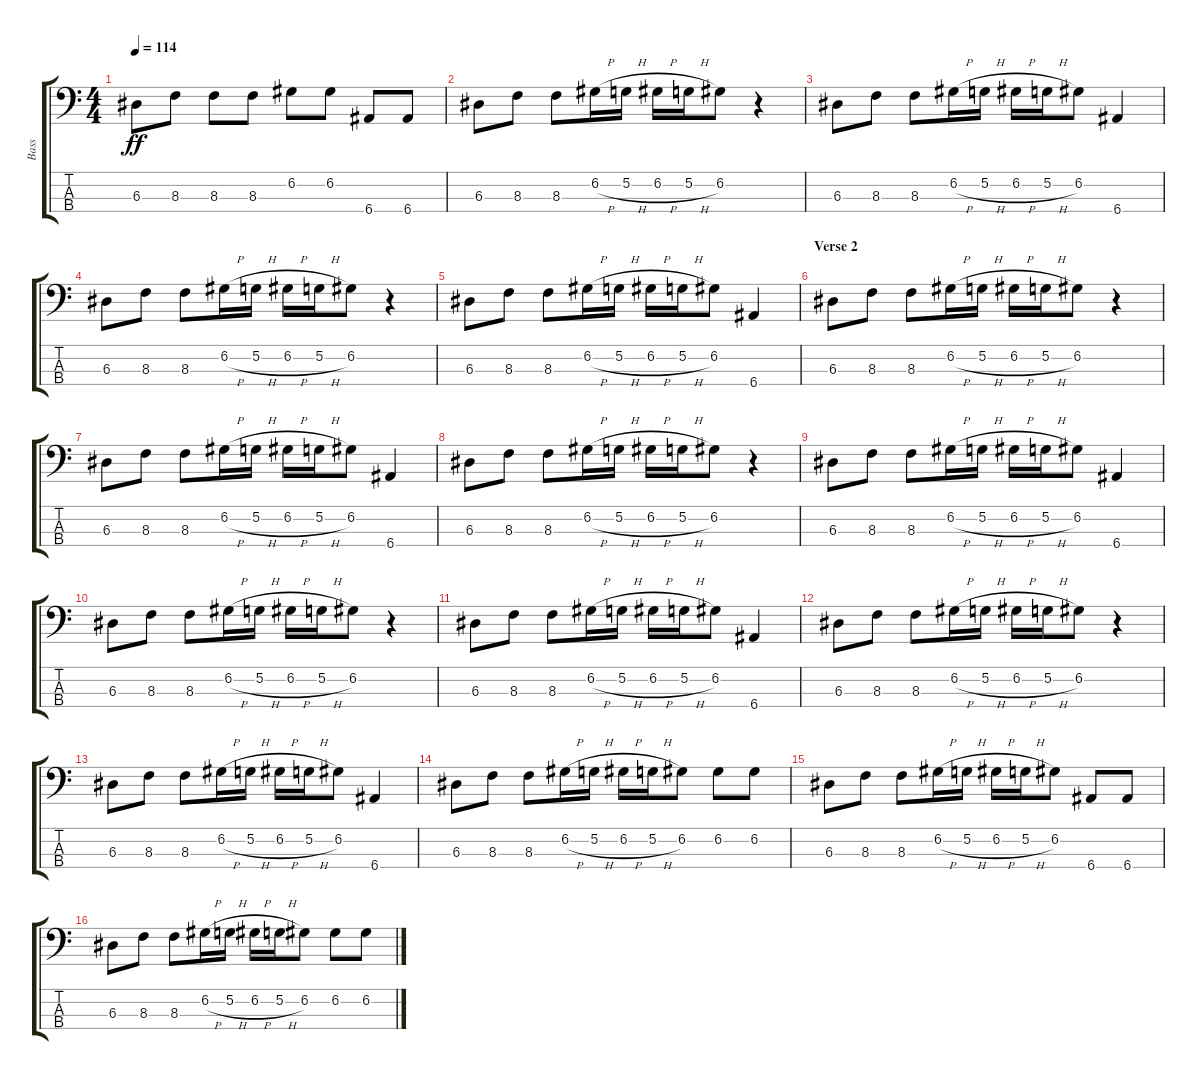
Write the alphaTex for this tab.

\track ("Bass" "Bass") {instrument electricbassfinger}
\staff {score tabs}
\tuning (G2 D2 A1 E1) {hide}
\ts (4 4)
\tempo 114
\clef f4
\ks c
6.3.8{dy ff} 8.3.8 8.3.8 8.3.8 6.2.8 6.2.8 6.4.8 6.4.8 |
6.3.8 8.3.8 8.3.8 6.2{h}.16 5.2{h}.16 6.2{h}.16 5.2{h}.16 6.2.8 r.4 |
6.3.8 8.3.8 8.3.8 6.2{h}.16 5.2{h}.16 6.2{h}.16 5.2{h}.16 6.2.8 6.4.4 |
6.3.8 8.3.8 8.3.8 6.2{h}.16 5.2{h}.16 6.2{h}.16 5.2{h}.16 6.2.8 r.4 |
6.3.8 8.3.8 8.3.8 6.2{h}.16 5.2{h}.16 6.2{h}.16 5.2{h}.16 6.2.8 6.4.4 |
\section ("" "Verse 2")
6.3.8 8.3.8 8.3.8 6.2{h}.16 5.2{h}.16 6.2{h}.16 5.2{h}.16 6.2.8 r.4 |
6.3.8 8.3.8 8.3.8 6.2{h}.16 5.2{h}.16 6.2{h}.16 5.2{h}.16 6.2.8 6.4.4 |
6.3.8 8.3.8 8.3.8 6.2{h}.16 5.2{h}.16 6.2{h}.16 5.2{h}.16 6.2.8 r.4 |
6.3.8 8.3.8 8.3.8 6.2{h}.16 5.2{h}.16 6.2{h}.16 5.2{h}.16 6.2.8 6.4.4 |
6.3.8 8.3.8 8.3.8 6.2{h}.16 5.2{h}.16 6.2{h}.16 5.2{h}.16 6.2.8 r.4 |
6.3.8 8.3.8 8.3.8 6.2{h}.16 5.2{h}.16 6.2{h}.16 5.2{h}.16 6.2.8 6.4.4 |
6.3.8 8.3.8 8.3.8 6.2{h}.16 5.2{h}.16 6.2{h}.16 5.2{h}.16 6.2.8 r.4 |
6.3.8 8.3.8 8.3.8 6.2{h}.16 5.2{h}.16 6.2{h}.16 5.2{h}.16 6.2.8 6.4.4 |
6.3.8 8.3.8 8.3.8 6.2{h}.16 5.2{h}.16 6.2{h}.16 5.2{h}.16 6.2.8 6.2.8 6.2.8 |
6.3.8 8.3.8 8.3.8 6.2{h}.16 5.2{h}.16 6.2{h}.16 5.2{h}.16 6.2.8 6.4.8 6.4.8 |
6.3.8 8.3.8 8.3.8 6.2{h}.16 5.2{h}.16 6.2{h}.16 5.2{h}.16 6.2.8 6.2.8 6.2.8
